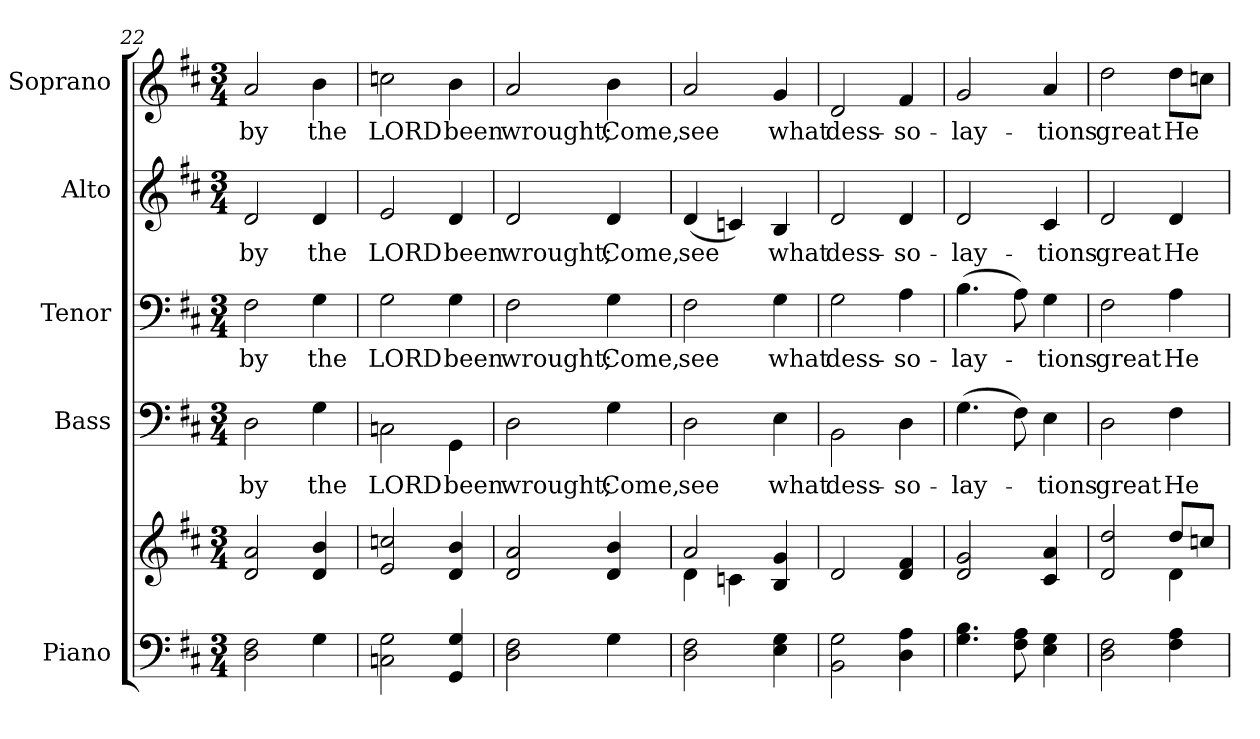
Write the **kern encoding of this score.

**kern	**kern	**kern	**text	**kern	**text	**kern	**text	**kern	**text
*part5	*part5	*part4	*part4	*part3	*part3	*part2	*part2	*part1	*part1
*staff6	*staff5	*staff4	*staff4	*staff3	*staff3	*staff2	*staff2	*staff1	*staff1
*I"Piano	*	*I"Bass	*	*I"Tenor	*	*I"Alto	*	*I"Soprano	*
*I'Pno.	*	*I'B.	*	*I'T.	*	*I'A.	*	*I'S.	*
*clefF4	*clefG2	*clefF4	*	*clefF4	*	*clefG2	*	*clefG2	*
*k[f#c#]	*k[f#c#]	*k[f#c#]	*	*k[f#c#]	*	*k[f#c#]	*	*k[f#c#]	*
*D:	*D:	*D:	*	*D:	*	*D:	*	*D:	*
*M3/4	*M3/4	*M3/4	*	*M3/4	*	*M3/4	*	*M3/4	*
=22	=22	=22	=22	=22	=22	=22	=22	=22	=22
!	!	!	!LO:LY:b:color=#000000	!	!	!	!	!	!
!	!	!	!	!	!LO:LY:b:color=#000000	!	!	!	!
!	!	!	!	!	!	!	!LO:LY:b:color=#000000	!	!
!	!	!	!	!	!	!	!	!	!LO:LY:b:color=#000000
2Di\ 2F#i	2di/ 2ai	2Di\	by	2F#i\	by	2di/	by	2ai/	by
!	!	!	!LO:LY:b:color=#000000	!	!	!	!	!	!
!	!	!	!	!	!LO:LY:b:color=#000000	!	!	!	!
!	!	!	!	!	!	!	!LO:LY:b:color=#000000	!	!
!	!	!	!	!	!	!	!	!	!LO:LY:b:color=#000000
4Gi\	4di/ 4bi	4Gi\	the	4Gi\	the	4di/	the	4bi\	the
=23	=23	=23	=23	=23	=23	=23	=23	=23	=23
!	!	!	!LO:LY:b:color=#000000	!	!	!	!	!	!
!	!	!	!	!	!LO:LY:b:color=#000000	!	!	!	!
!	!	!	!	!	!	!	!LO:LY:b:color=#000000	!	!
!	!	!	!	!	!	!	!	!	!LO:LY:b:color=#000000
2Cni\ 2Gi	2ei/ 2ccni	2Cni\	LORD	2Gi\	LORD	2ei/	LORD	2ccni\	LORD
!	!	!	!LO:LY:b:color=#000000	!	!	!	!	!	!
!	!	!	!	!	!LO:LY:b:color=#000000	!	!	!	!
!	!	!	!	!	!	!	!LO:LY:b:color=#000000	!	!
!	!	!	!	!	!	!	!	!	!LO:LY:b:color=#000000
4GGi/ 4Gi	4di/ 4bi	4GGi\	been	4Gi\	been	4di/	been	4bi\	been
!!LO:PB:g=z
=24	=24	=24	=24	=24	=24	=24	=24	=24	=24
!	!	!	!LO:LY:b:color=#000000	!	!	!	!	!	!
!	!	!	!	!	!LO:LY:b:color=#000000	!	!	!	!
!	!	!	!	!	!	!	!LO:LY:b:color=#000000	!	!
!	!	!	!	!	!	!	!	!	!LO:LY:b:color=#000000
2Di\ 2F#i	2di/ 2ai	2Di\	wrought;	2F#i\	wrought;	2di/	wrought;	2ai/	wrought;
!	!	!	!LO:LY:b:color=#000000	!	!	!	!	!	!
!	!	!	!	!	!LO:LY:b:color=#000000	!	!	!	!
!	!	!	!	!	!	!	!LO:LY:b:color=#000000	!	!
!	!	!	!	!	!	!	!	!	!LO:LY:b:color=#000000
4Gi\	4di/ 4bi	4Gi\	Come,	4Gi\	Come,	4di/	Come,	4bi\	Come,
=25	=25	=25	=25	=25	=25	=25	=25	=25	=25
*	*^	*	*	*	*	*	*	*	*
!	!	!	!	!LO:LY:b:color=#000000	!	!	!	!	!	!
!	!	!	!	!	!	!LO:LY:b:color=#000000	!	!	!	!
!	!	!	!	!	!	!	!	!LO:LY:b:color=#000000	!	!
!	!	!	!	!	!	!	!	!	!	!LO:LY:b:color=#000000
2Di\ 2F#i	2ai/	4di\	2Di\	see	2F#i\	see	(4di/	see	2ai/	see
.	.	4cni\	.	.	.	.	4cni/)	.	.	.
!	!	!	!	!LO:LY:b:color=#000000	!	!	!	!	!	!
!	!	!	!	!	!	!LO:LY:b:color=#000000	!	!	!	!
!	!	!	!	!	!	!	!	!LO:LY:b:color=#000000	!	!
!	!	!	!	!	!	!	!	!	!	!LO:LY:b:color=#000000
4Ei\ 4Gi	4Bi/ 4gi	4ryy	4Ei\	what	4Gi\	what	4Bi/	what	4gi/	what
*	*v	*v	*	*	*	*	*	*	*	*
=26	=26	=26	=26	=26	=26	=26	=26	=26	=26
*	*^	*	*	*	*	*	*	*	*
!	!	!	!	!LO:LY:b:color=#000000	!	!	!	!	!	!
*	*v	*v	*	*	*	*	*	*	*	*
*	*^	*	*	*	*	*	*	*	*
!	!	!	!	!	!	!LO:LY:b:color=#000000	!	!	!	!
*	*v	*v	*	*	*	*	*	*	*	*
*	*^	*	*	*	*	*	*	*	*
!	!	!	!	!	!	!	!	!LO:LY:b:color=#000000	!	!
*	*v	*v	*	*	*	*	*	*	*	*
*	*^	*	*	*	*	*	*	*	*
!	!	!	!	!	!	!	!	!	!	!LO:LY:b:color=#000000
*	*v	*v	*	*	*	*	*	*	*	*
2BBi\ 2Gi	2di/	2BBi\	dess-	2Gi\	dess-	2di/	dess-	2di/	dess-
!	!	!	!LO:LY:b:color=#000000	!	!	!	!	!	!
!	!	!	!	!	!LO:LY:b:color=#000000	!	!	!	!
!	!	!	!	!	!	!	!LO:LY:b:color=#000000	!	!
!	!	!	!	!	!	!	!	!	!LO:LY:b:color=#000000
4Di\ 4Ai	4di/ 4f#i	4Di\	-so-	4Ai\	-so-	4di/	-so-	4f#i/	-so-
!!LO:PB:g=z
=27	=27	=27	=27	=27	=27	=27	=27	=27	=27
!	!	!	!LO:LY:b:color=#000000	!	!	!	!	!	!
!	!	!	!	!	!LO:LY:b:color=#000000	!	!	!	!
!	!	!	!	!	!	!	!LO:LY:b:color=#000000	!	!
!	!	!	!	!	!	!	!	!	!LO:LY:b:color=#000000
4.Gi\ 4.Bi	2di/ 2gi	(4.Gi\	-lay-	(4.Bi\	-lay-	2di/	-lay-	2gi/	-lay-
8F#i\ 8Ai	.	8F#i\)	.	8Ai\)	.	.	.	.	.
!	!	!	!LO:LY:b:color=#000000	!	!	!	!	!	!
!	!	!	!	!	!LO:LY:b:color=#000000	!	!	!	!
!	!	!	!	!	!	!	!LO:LY:b:color=#000000	!	!
!	!	!	!	!	!	!	!	!	!LO:LY:b:color=#000000
4Ei\ 4Gi	4c#i/ 4ai	4Ei\	-tions	4Gi\	-tions	4c#i/	-tions	4ai/	-tions
=28	=28	=28	=28	=28	=28	=28	=28	=28	=28
*	*^	*	*	*	*	*	*	*	*
!	!	!	!	!LO:LY:b:color=#000000	!	!	!	!	!	!
!	!	!	!	!	!	!LO:LY:b:color=#000000	!	!	!	!
!	!	!	!	!	!	!	!	!LO:LY:b:color=#000000	!	!
!	!	!	!	!	!	!	!	!	!	!LO:LY:b:color=#000000
2Di\ 2F#i	2di/ 2ddi	2ryy	2Di\	great	2F#i\	great	2di/	great	2ddi\	great
!	!	!	!	!LO:LY:b:color=#000000	!	!	!	!	!	!
!	!	!	!	!	!	!LO:LY:b:color=#000000	!	!	!	!
!	!	!	!	!	!	!	!	!LO:LY:b:color=#000000	!	!
!	!	!	!	!	!	!	!	!	!	!LO:LY:b:color=#000000
4F#i\ 4Ai	8ddi/L	4di\	4F#i\	He	4Ai\	He	4di/	He	8ddi\L	He
.	8ccni/J	.	.	.	.	.	.	.	8ccni\J	.
*	*v	*v	*	*	*	*	*	*	*	*
=	=	=	=	=	=	=	=	=	=
*-	*-	*-	*-	*-	*-	*-	*-	*-	*-
